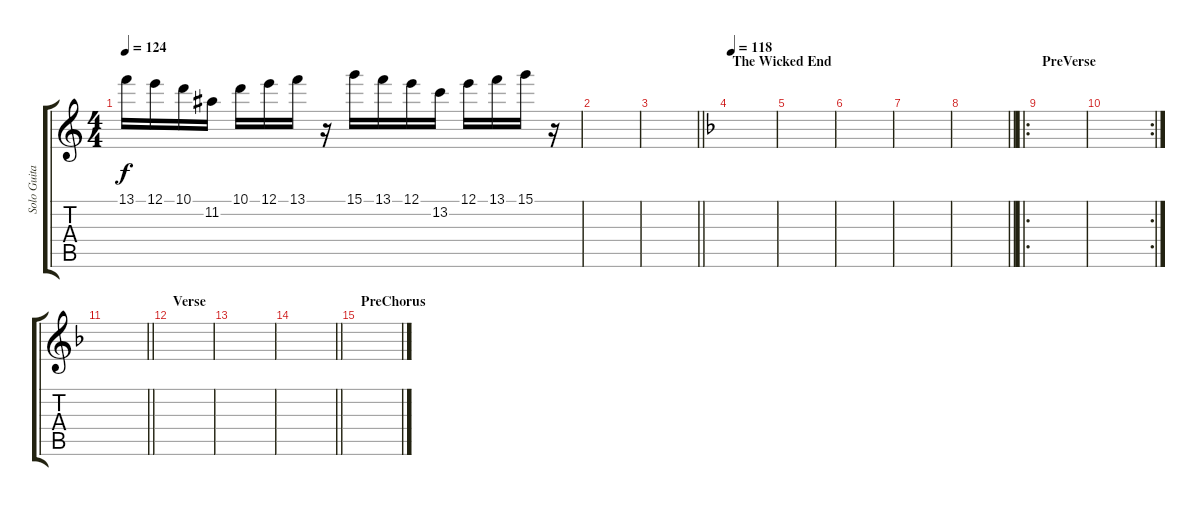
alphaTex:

\track ("Solo Guitar 2" "Solo Guita") {instrument distortionguitar}
\staff {score tabs}
\tuning (E4 B3 G3 D3 A2 D2) {hide}
\ts (4 4)
\tempo 124
\clef g2
\ks c
13.1.16{dy f volume 0} 12.1.16 10.1.16 11.2.16 10.1.16 12.1.16 13.1.16 r.16 15.1.16 13.1.16 12.1.16 13.2.16 12.1.16 13.1.16 15.1.16 r.16 |
|
\barLineRight lightlight
|
\section ("" "The Wicked End")
\tempo 118
\ks f
|
|
|
|
\barLineRight lightlight
|
\ro
\section ("" "PreVerse")
|
\rc 2
|
\barLineRight lightlight
|
\section ("" "Verse")
|
|
\barLineRight lightlight
|
\section ("" "PreChorus")
